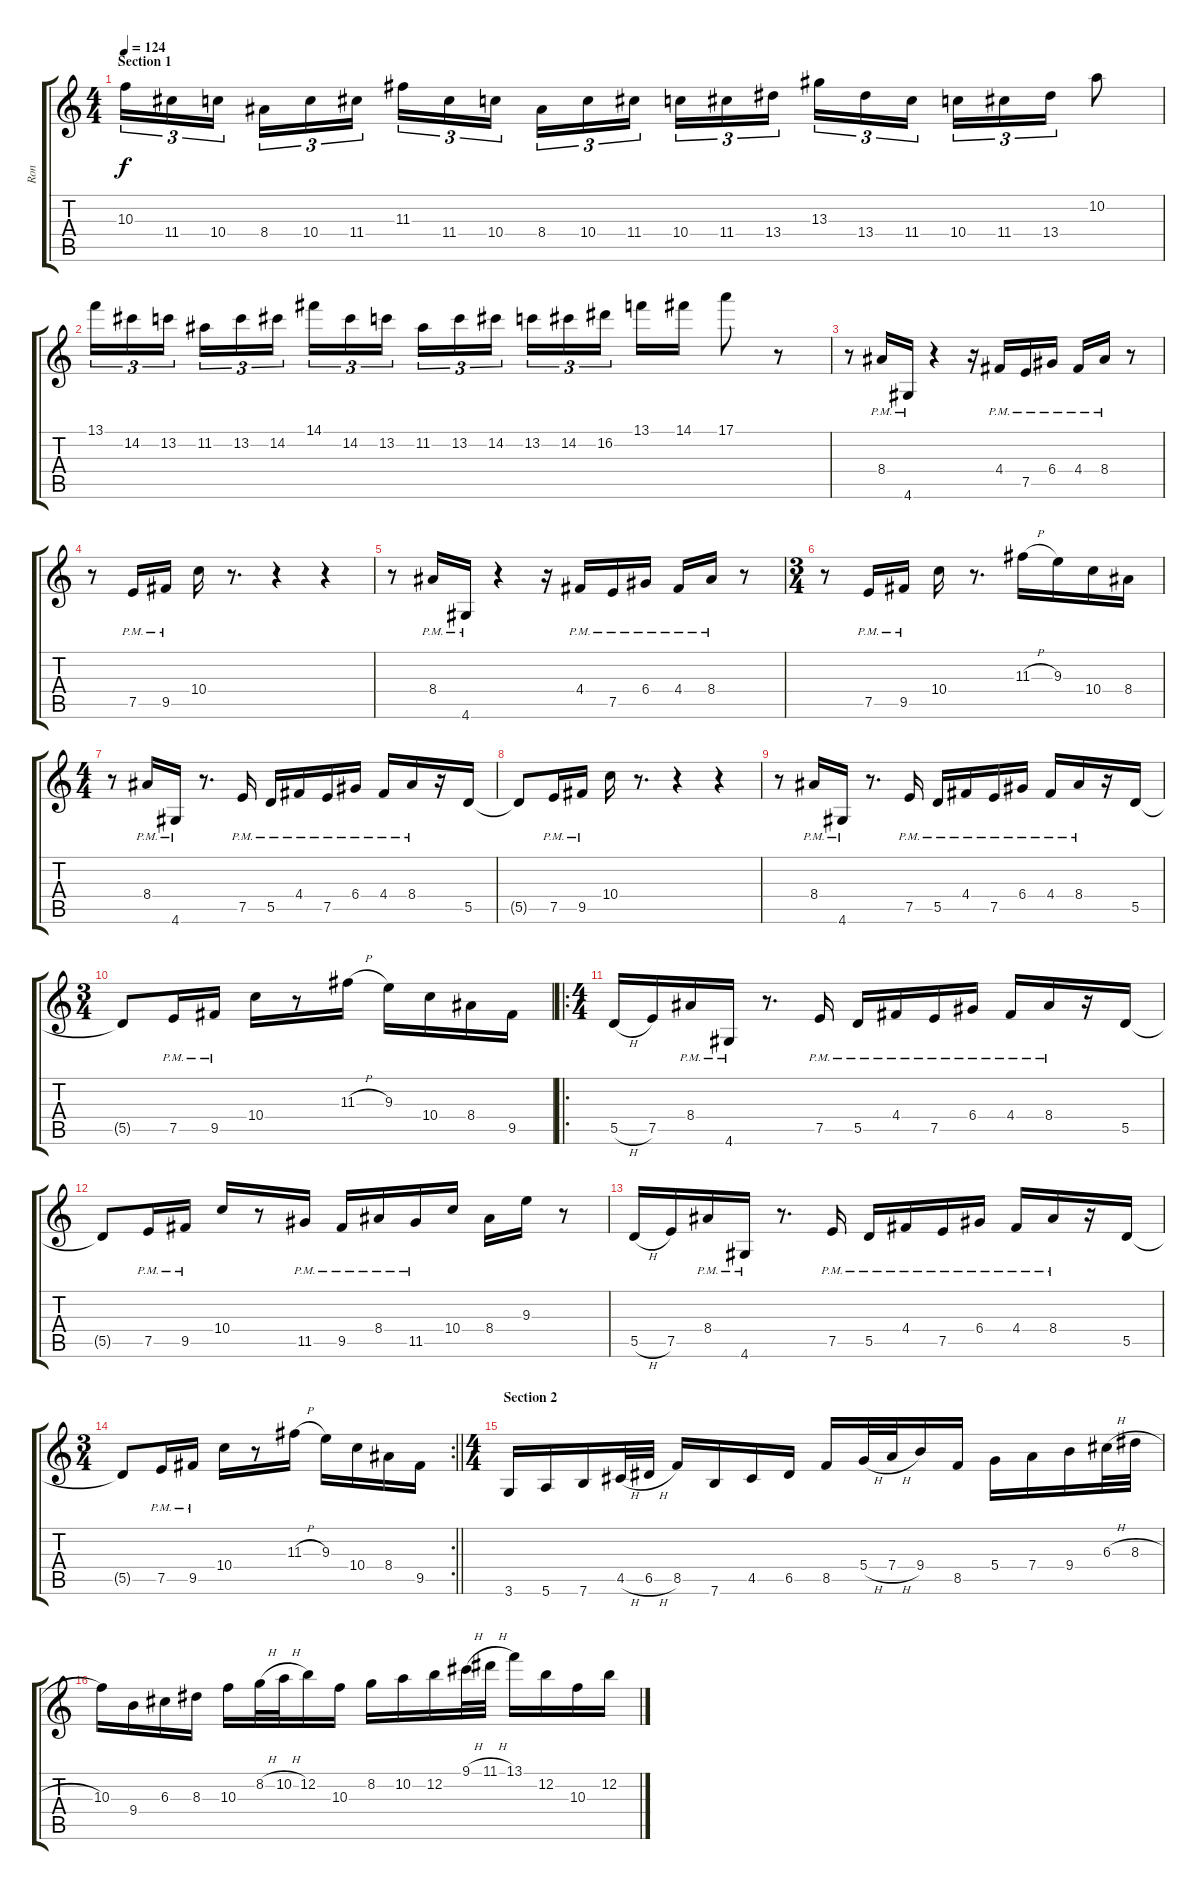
\track ("Ron" "Ron") {instrument distortionguitar}
\staff {score tabs}
\tuning (E4 B3 G3 D3 A2 E2) {hide}
\ts (4 4)
\section ("" "Section 1")
\tempo 124
\clef g2
\ks c
10.3.16{tu (3 2) dy f} 11.4.16{tu (3 2)} 10.4.16{tu (3 2) beam splitsecondary} 8.4.16{tu (3 2)} 10.4.16{tu (3 2)} 11.4.16{tu (3 2)} 11.3.16{tu (3 2)} 11.4.16{tu (3 2)} 10.4.16{tu (3 2) beam splitsecondary} 8.4.16{tu (3 2)} 10.4.16{tu (3 2)} 11.4.16{tu (3 2)} 10.4.16{tu (3 2)} 11.4.16{tu (3 2)} 13.4.16{tu (3 2) beam splitsecondary} 13.3.16{tu (3 2)} 13.4.16{tu (3 2)} 11.4.16{tu (3 2)} 10.4.16{tu (3 2)} 11.4.16{tu (3 2)} 13.4.16{tu (3 2)} 10.2.8 |
13.1.16{tu (3 2)} 14.2.16{tu (3 2)} 13.2.16{tu (3 2) beam splitsecondary} 11.2.16{tu (3 2)} 13.2.16{tu (3 2)} 14.2.16{tu (3 2)} 14.1.16{tu (3 2)} 14.2.16{tu (3 2)} 13.2.16{tu (3 2) beam splitsecondary} 11.2.16{tu (3 2)} 13.2.16{tu (3 2)} 14.2.16{tu (3 2)} 13.2.16{tu (3 2)} 14.2.16{tu (3 2)} 16.2.16{tu (3 2) beam splitsecondary} 13.1.16 14.1.16 17.1.8 r.8 |
r.8 8.4{pm}.16 4.6{pm}.16 r.4 r.16 4.4{pm}.16 7.5{pm}.16 6.4{pm}.16 4.4{pm}.16 8.4{pm}.16 r.8 |
r.8 7.5{pm}.16 9.5{pm}.16 10.4.16 r.8{d} r.4 r.4 |
r.8 8.4{pm}.16 4.6{pm}.16 r.4 r.16 4.4{pm}.16 7.5{pm}.16 6.4{pm}.16 4.4{pm}.16 8.4{pm}.16 r.8 |
\ts (3 4)
r.8 7.5{pm}.16 9.5{pm}.16 10.4.16 r.8{d} 11.3{h}.16 9.3.16 10.4.16 8.4.16 |
\ts (4 4)
r.8 8.4{pm}.16 4.6{pm}.16 r.8{d} 7.5{pm}.16 5.5{pm}.16 4.4{pm}.16 7.5{pm}.16 6.4{pm}.16 4.4{pm}.16 8.4{pm}.16 r.16 5.5.16 |
5.5{t}.8 7.5{pm}.16 9.5{pm}.16 10.4.16 r.8{d} r.4 r.4 |
r.8 8.4{pm}.16 4.6{pm}.16 r.8{d} 7.5{pm}.16 5.5{pm}.16 4.4{pm}.16 7.5{pm}.16 6.4{pm}.16 4.4{pm}.16 8.4{pm}.16 r.16 5.5.16 |
\ts (3 4)
5.5{t}.8 7.5{pm}.16 9.5{pm}.16 10.4.16 r.8 11.3{h}.16 9.3.16 10.4.16 8.4.16 9.5.16 |
\ro
\ts (4 4)
5.5{h}.16 7.5.16 8.4{pm}.16 4.6{pm}.16 r.8{d} 7.5{pm}.16 5.5{pm}.16 4.4{pm}.16 7.5{pm}.16 6.4{pm}.16 4.4{pm}.16 8.4{pm}.16 r.16 5.5.16 |
5.5{t}.8 7.5{pm}.16 9.5{pm}.16 10.4.16 r.8 11.5{pm}.16 9.5{pm}.16 8.4{pm}.16 11.5{pm}.16 10.4.16 8.4.16 9.3.16 r.8 |
5.5{h}.16 7.5.16 8.4{pm}.16 4.6{pm}.16 r.8{d} 7.5{pm}.16 5.5{pm}.16 4.4{pm}.16 7.5{pm}.16 6.4{pm}.16 4.4{pm}.16 8.4{pm}.16 r.16 5.5.16 |
\rc 2
\ts (3 4)
\barLineRight lightlight
5.5{t}.8 7.5{pm}.16 9.5{pm}.16 10.4.16 r.8 11.3{h}.16 9.3.16 10.4.16 8.4.16 9.5.16 |
\ts (4 4)
\section ("" "Section 2")
3.6.16 5.6.16 7.6.16 4.5{h}.32 6.5{h}.32 8.5.16 7.6.16 4.5.16 6.5.16 8.5.16 5.4{h}.32 7.4{h}.32 9.4.16 8.5.16 5.4.16 7.4.16 9.4.16 6.3{h}.32 8.3{h}.32 |
10.3.16 9.4.16 6.3.16 8.3.16 10.3.16 8.2{h}.32 10.2{h}.32 12.2.16 10.3.16 8.2.16 10.2.16 12.2.16 9.1{h}.32 11.1{h}.32 13.1.16 12.2.16 10.3.16 12.2.16
